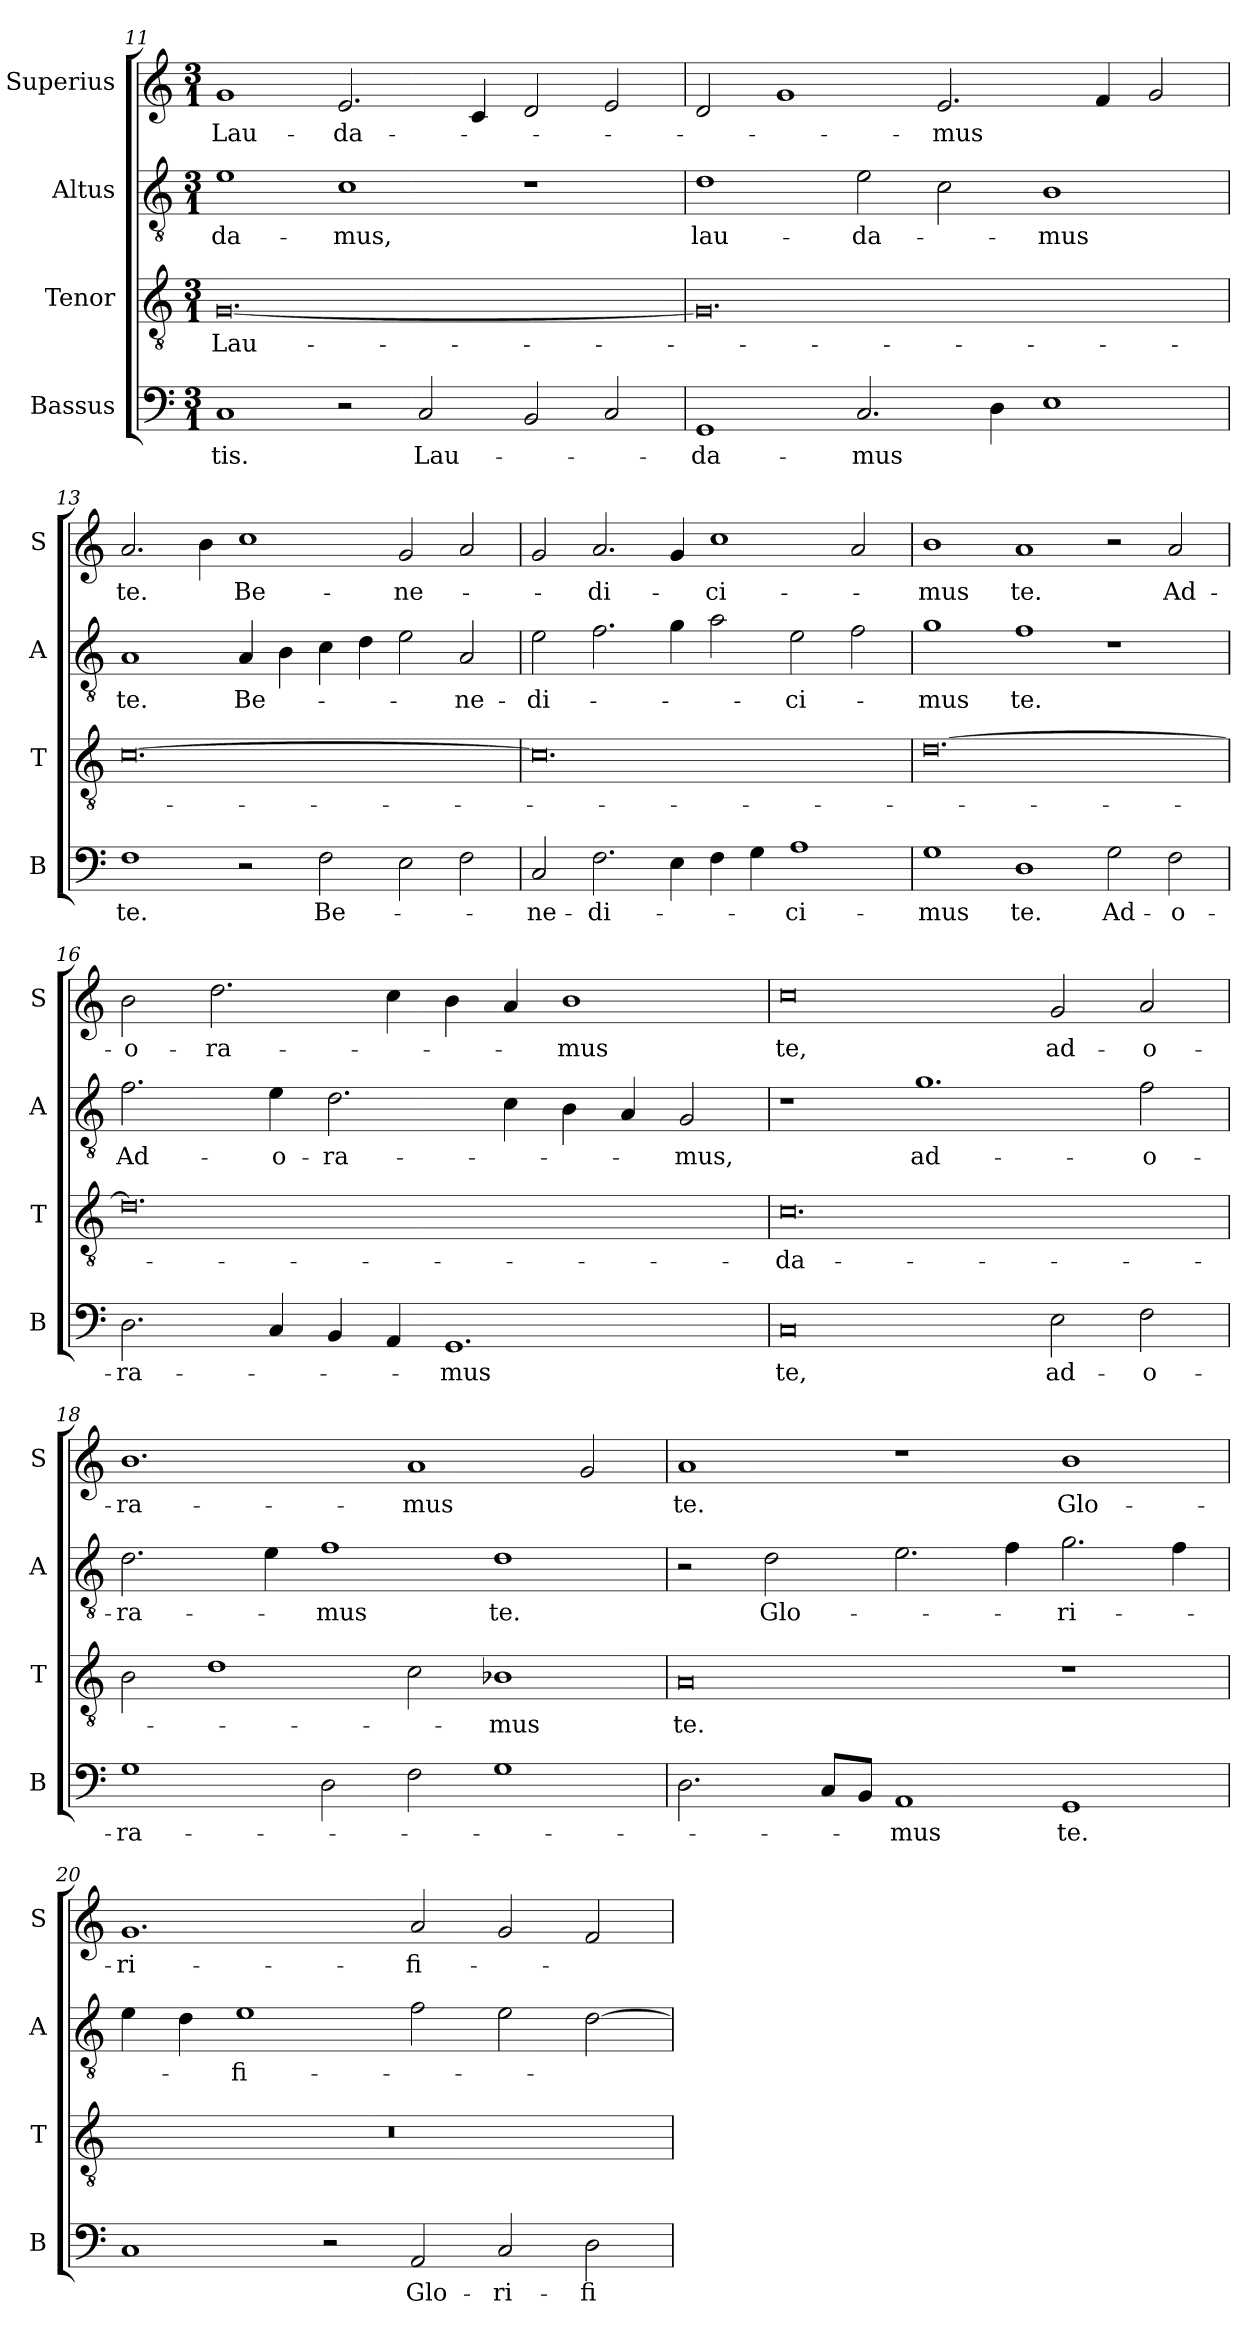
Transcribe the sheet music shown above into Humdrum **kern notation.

**kern	**text	**kern	**text	**kern	**text	**kern	**text
*part4	*part4	*part3	*part3	*part2	*part2	*part1	*part1
*staff4	*staff4	*staff3	*staff3	*staff2	*staff2	*staff1	*staff1
*I"Bassus	*	*I"Tenor	*	*I"Altus	*	*I"Superius	*
*I'B	*	*I'T	*	*I'A	*	*I'S	*
*clefF4	*	*clefGv2	*	*clefGv2	*	*clefG2	*
*k[]	*	*k[]	*	*k[]	*	*k[]	*
*M3/1	*	*M3/1	*	*M3/1	*	*M3/1	*
=11	=11	=11	=11	=11	=11	=11	=11
1C	-tis.	[0.G	Lau-	1e	-da-	1g	Lau-
2r	.	.	.	1c	-mus,	2.e	-da-
2C	Lau-	.	.	.	.	.	.
.	.	.	.	.	.	4c	.
2BB	.	.	.	1r	.	2d	.
2C	.	.	.	.	.	2e	.
=12	=12	=12	=12	=12	=12	=12	=12
!	!	!	!	!	!LO:LY:i	!	!
1GG	-da-	0.G]	.	1d	lau-	2d	.
.	.	.	.	.	.	1g	.
!	!	!	!	!	!LO:LY:i	!	!
2.C	-mus	.	.	2e	-da-	.	.
.	.	.	.	2c	.	2.e	-mus
4D	.	.	.	.	.	.	.
!	!	!	!	!	!LO:LY:i	!	!
1E	.	.	.	1B	-mus	.	.
.	.	.	.	.	.	4f	.
.	.	.	.	.	.	2g	.
=13	=13	=13	=13	=13	=13	=13	=13
!	!	!	!	!	!LO:LY:i	!	!
1F	te.	[0.c	.	1A	te.	2.a	te.
.	.	.	.	.	.	4b	.
2r	.	.	.	4A	Be-	1cc	Be-
.	.	.	.	4B	.	.	.
2F	Be-	.	.	4c	.	.	.
.	.	.	.	4d	.	.	.
2E	.	.	.	2e	.	2g	-ne-
2F	.	.	.	2A	-ne-	2a	.
=14	=14	=14	=14	=14	=14	=14	=14
2C	-ne-	0.c]	.	2e	-di-	2g	.
2.F	-di-	.	.	2.f	.	2.a	-di-
4E	.	.	.	4g	.	4g	.
4F	.	.	.	2a	.	1cc	-ci-
4G	.	.	.	.	.	.	.
1A	-ci-	.	.	2e	-ci-	.	.
.	.	.	.	2f	.	2a	.
=15	=15	=15	=15	=15	=15	=15	=15
1G	-mus	[0.d	.	1g	-mus	1b	-mus
1D	te.	.	.	1f	te.	1a	te.
!	!LO:LY:i	!	!	!	!	!	!
2G	Ad-	.	.	1r	.	2r	.
!	!LO:LY:i	!	!	!	!	!	!
2F	-o-	.	.	.	.	2a	Ad-
=16	=16	=16	=16	=16	=16	=16	=16
!	!LO:LY:i	!	!	!	!	!	!
2.D	-ra-	0.d]	.	2.f	Ad-	2b	-o-
.	.	.	.	.	.	2.dd	-ra-
4C	.	.	.	4e	-o-	.	.
4BB	.	.	.	2.d	-ra-	.	.
4AA	.	.	.	.	.	4cc	.
!	!LO:LY:i	!	!	!	!	!	!
1.GG	-mus	.	.	.	.	4b	.
.	.	.	.	4c	.	4a	.
.	.	.	.	4B	.	1b	-mus
.	.	.	.	4A	.	.	.
.	.	.	.	2G	-mus,	.	.
=17	=17	=17	=17	=17	=17	=17	=17
!	!LO:LY:i	!	!	!	!	!	!LO:LY:i
0C	te,	0.c	-da-	1r	.	0cc	te,
!	!	!	!	!	!LO:LY:i	!	!
.	.	.	.	1.g	ad-	.	.
!	!	!	!	!	!	!	!LO:LY:i
2E	ad-	.	.	.	.	2g	ad-
!	!	!	!	!	!LO:LY:i	!	!LO:LY:i
2F	-o-	.	.	2f	-o-	2a	-o-
=18	=18	=18	=18	=18	=18	=18	=18
!	!	!	!	!	!LO:LY:i	!	!LO:LY:i
1G	-ra-	2B	.	2.d	-ra-	1.b	-ra-
.	.	1d	.	.	.	.	.
.	.	.	.	4e	.	.	.
!	!	!	!	!	!LO:LY:i	!	!
2D	.	.	.	1f	-mus	.	.
!	!	!	!	!	!	!	!LO:LY:i
2F	.	2c	.	.	.	1a	-mus
1G	.	1B-i	-mus	1d	te.	.	.
.	.	.	.	.	.	2g	.
=19	=19	=19	=19	=19	=19	=19	=19
2.D	.	0A	te.	2r	.	1a	te.
.	.	.	.	2d	Glo-	.	.
8CL	.	.	.	.	.	.	.
8BBJ	.	.	.	.	.	.	.
1AA	-mus	.	.	2.e	.	1r	.
.	.	.	.	4f	.	.	.
1GG	te.	1r	.	2.g	-ri-	1b	Glo-
.	.	.	.	4f	.	.	.
=20	=20	=20	=20	=20	=20	=20	=20
1C	.	0.r	.	4e	.	1.g	-ri-
.	.	.	.	4d	.	.	.
.	.	.	.	1e	-fi-	.	.
2r	.	.	.	.	.	.	.
2AA	Glo-	.	.	2f	.	2a	-fi-
2C	-ri-	.	.	2e	.	2g	.
!	!LO:LY:i	!	!	!	!	!	!
2D	-fi-	.	.	[2d	.	2f	.
=	=	=	=	=	=	=	=
*-	*-	*-	*-	*-	*-	*-	*-
